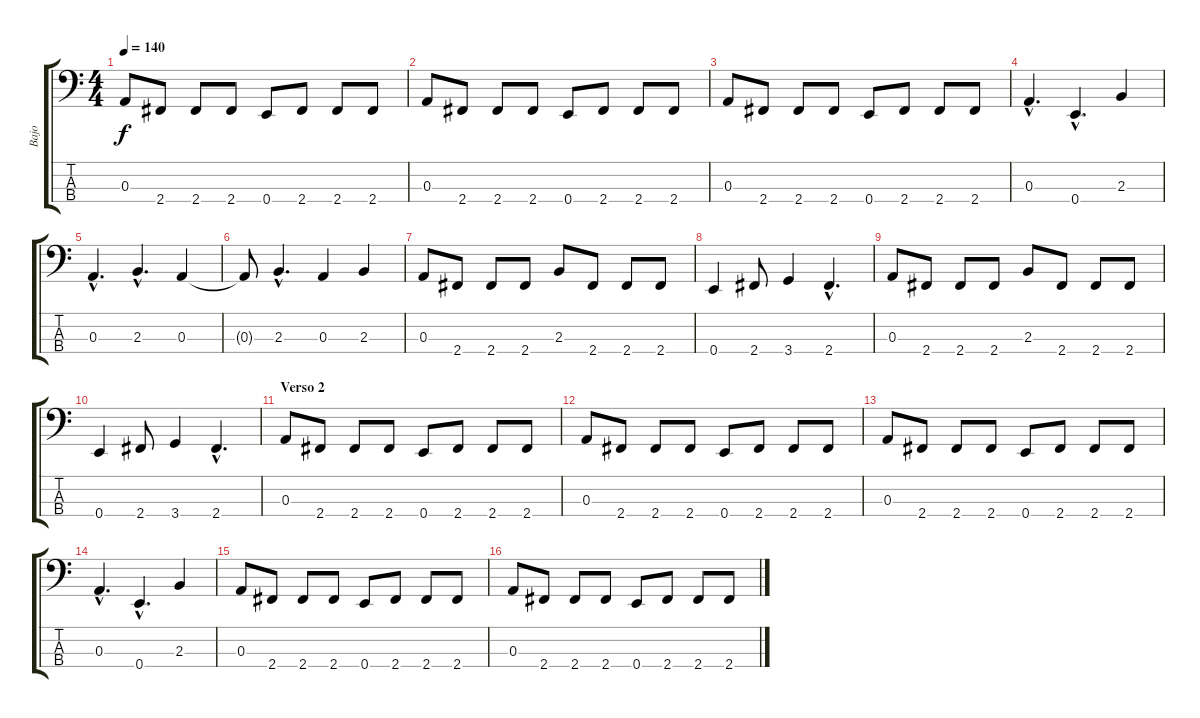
\track ("Bajo" "Bajo") {instrument electricbassfinger}
\staff {score tabs}
\tuning (G2 D2 A1 E1) {hide}
\ts (4 4)
\tempo 140
\clef f4
\ks c
0.3.8{dy f} 2.4.8 2.4.8 2.4.8 0.4.8 2.4.8 2.4.8 2.4.8 |
0.3.8 2.4.8 2.4.8 2.4.8 0.4.8 2.4.8 2.4.8 2.4.8 |
0.3.8 2.4.8 2.4.8 2.4.8 0.4.8 2.4.8 2.4.8 2.4.8 |
0.3{hac}.4{d} 0.4{hac}.4{d} 2.3.4 |
0.3{hac}.4{d} 2.3{hac}.4{d} 0.3.4 |
0.3{t}.8 2.3{hac}.4{d} 0.3.4 2.3.4 |
0.3.8 2.4.8 2.4.8 2.4.8 2.3.8 2.4.8 2.4.8 2.4.8 |
0.4.4 2.4.8 3.4.4 2.4{hac}.4{d} |
0.3.8 2.4.8 2.4.8 2.4.8 2.3.8 2.4.8 2.4.8 2.4.8 |
0.4.4 2.4.8 3.4.4 2.4{hac}.4{d} |
\section ("" "Verso 2")
0.3.8 2.4.8 2.4.8 2.4.8 0.4.8 2.4.8 2.4.8 2.4.8 |
0.3.8 2.4.8 2.4.8 2.4.8 0.4.8 2.4.8 2.4.8 2.4.8 |
0.3.8 2.4.8 2.4.8 2.4.8 0.4.8 2.4.8 2.4.8 2.4.8 |
0.3{hac}.4{d} 0.4{hac}.4{d} 2.3.4 |
0.3.8 2.4.8 2.4.8 2.4.8 0.4.8 2.4.8 2.4.8 2.4.8 |
0.3.8 2.4.8 2.4.8 2.4.8 0.4.8 2.4.8 2.4.8 2.4.8
